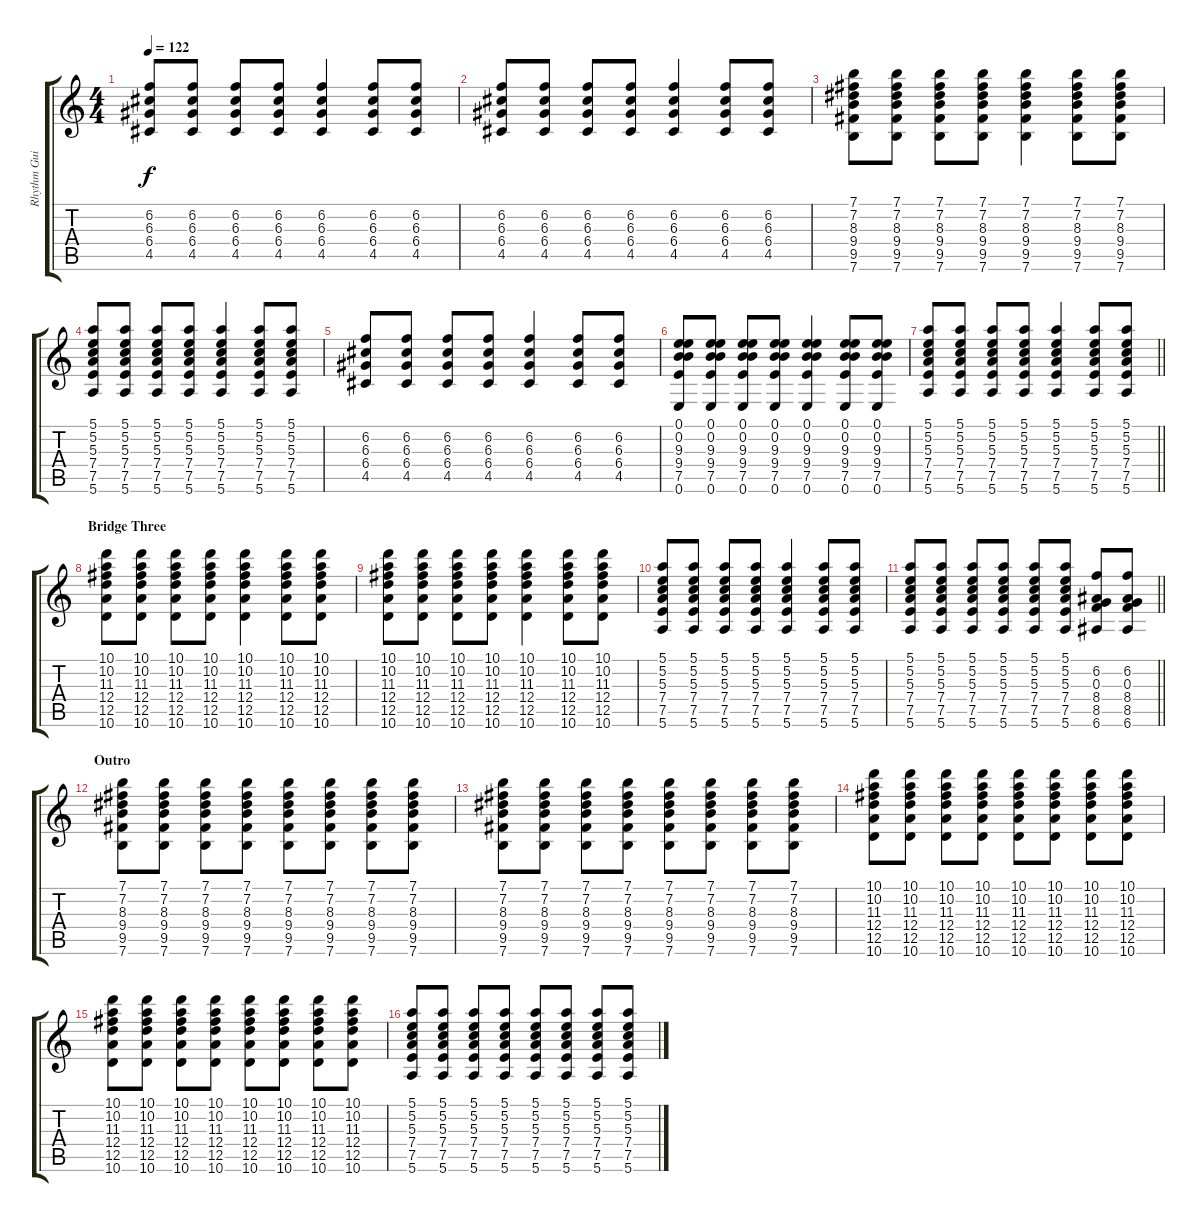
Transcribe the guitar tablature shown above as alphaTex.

\track ("Rhythm Guitar" "Rhythm Gui") {instrument acousticguitarsteel}
\staff {score tabs}
\tuning (E4 B3 G3 D3 A2 E2) {hide}
\ts (4 4)
\tempo 122
\clef g2
\ks c
(6.2 6.3 6.4 4.5).8{dy f} (6.2 6.3 6.4 4.5).8 (6.2 6.3 6.4 4.5).8 (6.2 6.3 6.4 4.5).8 (6.2 6.3 6.4 4.5).4 (6.2 6.3 6.4 4.5).8 (6.2 6.3 6.4 4.5).8 |
(6.2 6.3 6.4 4.5).8 (6.2 6.3 6.4 4.5).8 (6.2 6.3 6.4 4.5).8 (6.2 6.3 6.4 4.5).8 (6.2 6.3 6.4 4.5).4 (6.2 6.3 6.4 4.5).8 (6.2 6.3 6.4 4.5).8 |
(7.1 7.2 8.3 9.4 9.5 7.6).8 (7.1 7.2 8.3 9.4 9.5 7.6).8 (7.1 7.2 8.3 9.4 9.5 7.6).8 (7.1 7.2 8.3 9.4 9.5 7.6).8 (7.1 7.2 8.3 9.4 9.5 7.6).4 (7.1 7.2 8.3 9.4 9.5 7.6).8 (7.1 7.2 8.3 9.4 9.5 7.6).8 |
(5.1 5.2 5.3 7.4 7.5 5.6).8 (5.1 5.2 5.3 7.4 7.5 5.6).8 (5.1 5.2 5.3 7.4 7.5 5.6).8 (5.1 5.2 5.3 7.4 7.5 5.6).8 (5.1 5.2 5.3 7.4 7.5 5.6).4 (5.1 5.2 5.3 7.4 7.5 5.6).8 (5.1 5.2 5.3 7.4 7.5 5.6).8 |
(6.2 6.3 6.4 4.5).8 (6.2 6.3 6.4 4.5).8 (6.2 6.3 6.4 4.5).8 (6.2 6.3 6.4 4.5).8 (6.2 6.3 6.4 4.5).4 (6.2 6.3 6.4 4.5).8 (6.2 6.3 6.4 4.5).8 |
(0.1 0.2 9.3 9.4 7.5 0.6).8 (0.1 0.2 9.3 9.4 7.5 0.6).8 (0.1 0.2 9.3 9.4 7.5 0.6).8 (0.1 0.2 9.3 9.4 7.5 0.6).8 (0.1 0.2 9.3 9.4 7.5 0.6).4 (0.1 0.2 9.3 9.4 7.5 0.6).8 (0.1 0.2 9.3 9.4 7.5 0.6).8 |
\barLineRight lightlight
(5.1 5.2 5.3 7.4 7.5 5.6).8 (5.1 5.2 5.3 7.4 7.5 5.6).8 (5.1 5.2 5.3 7.4 7.5 5.6).8 (5.1 5.2 5.3 7.4 7.5 5.6).8 (5.1 5.2 5.3 7.4 7.5 5.6).4 (5.1 5.2 5.3 7.4 7.5 5.6).8 (5.1 5.2 5.3 7.4 7.5 5.6).8 |
\section ("" "Bridge Three")
(10.1 10.2 11.3 12.4 12.5 10.6).8 (10.1 10.2 11.3 12.4 12.5 10.6).8 (10.1 10.2 11.3 12.4 12.5 10.6).8 (10.1 10.2 11.3 12.4 12.5 10.6).8 (10.1 10.2 11.3 12.4 12.5 10.6).4 (10.1 10.2 11.3 12.4 12.5 10.6).8 (10.1 10.2 11.3 12.4 12.5 10.6).8 |
(10.1 10.2 11.3 12.4 12.5 10.6).8 (10.1 10.2 11.3 12.4 12.5 10.6).8 (10.1 10.2 11.3 12.4 12.5 10.6).8 (10.1 10.2 11.3 12.4 12.5 10.6).8 (10.1 10.2 11.3 12.4 12.5 10.6).4 (10.1 10.2 11.3 12.4 12.5 10.6).8 (10.1 10.2 11.3 12.4 12.5 10.6).8 |
(5.1 5.2 5.3 7.4 7.5 5.6).8 (5.1 5.2 5.3 7.4 7.5 5.6).8 (5.1 5.2 5.3 7.4 7.5 5.6).8 (5.1 5.2 5.3 7.4 7.5 5.6).8 (5.1 5.2 5.3 7.4 7.5 5.6).4 (5.1 5.2 5.3 7.4 7.5 5.6).8 (5.1 5.2 5.3 7.4 7.5 5.6).8 |
\barLineRight lightlight
(5.1 5.2 5.3 7.4 7.5 5.6).8 (5.1 5.2 5.3 7.4 7.5 5.6).8 (5.1 5.2 5.3 7.4 7.5 5.6).8 (5.1 5.2 5.3 7.4 7.5 5.6).8 (5.1 5.2 5.3 7.4 7.5 5.6).8 (5.1 5.2 5.3 7.4 7.5 5.6).8 (6.2 0.3 8.4 8.5 6.6).8 (6.2 0.3 8.4 8.5 6.6).8 |
\section ("" "Outro")
(7.1 7.2 8.3 9.4 9.5 7.6).8 (7.1 7.2 8.3 9.4 9.5 7.6).8 (7.1 7.2 8.3 9.4 9.5 7.6).8 (7.1 7.2 8.3 9.4 9.5 7.6).8 (7.1 7.2 8.3 9.4 9.5 7.6).8 (7.1 7.2 8.3 9.4 9.5 7.6).8 (7.1 7.2 8.3 9.4 9.5 7.6).8 (7.1 7.2 8.3 9.4 9.5 7.6).8 |
(7.1 7.2 8.3 9.4 9.5 7.6).8 (7.1 7.2 8.3 9.4 9.5 7.6).8 (7.1 7.2 8.3 9.4 9.5 7.6).8 (7.1 7.2 8.3 9.4 9.5 7.6).8 (7.1 7.2 8.3 9.4 9.5 7.6).8 (7.1 7.2 8.3 9.4 9.5 7.6).8 (7.1 7.2 8.3 9.4 9.5 7.6).8 (7.1 7.2 8.3 9.4 9.5 7.6).8 |
(10.1 10.2 11.3 12.4 12.5 10.6).8 (10.1 10.2 11.3 12.4 12.5 10.6).8 (10.1 10.2 11.3 12.4 12.5 10.6).8 (10.1 10.2 11.3 12.4 12.5 10.6).8 (10.1 10.2 11.3 12.4 12.5 10.6).8 (10.1 10.2 11.3 12.4 12.5 10.6).8 (10.1 10.2 11.3 12.4 12.5 10.6).8 (10.1 10.2 11.3 12.4 12.5 10.6).8 |
(10.1 10.2 11.3 12.4 12.5 10.6).8 (10.1 10.2 11.3 12.4 12.5 10.6).8 (10.1 10.2 11.3 12.4 12.5 10.6).8 (10.1 10.2 11.3 12.4 12.5 10.6).8 (10.1 10.2 11.3 12.4 12.5 10.6).8 (10.1 10.2 11.3 12.4 12.5 10.6).8 (10.1 10.2 11.3 12.4 12.5 10.6).8 (10.1 10.2 11.3 12.4 12.5 10.6).8 |
(5.1 5.2 5.3 7.4 7.5 5.6).8 (5.1 5.2 5.3 7.4 7.5 5.6).8 (5.1 5.2 5.3 7.4 7.5 5.6).8 (5.1 5.2 5.3 7.4 7.5 5.6).8 (5.1 5.2 5.3 7.4 7.5 5.6).8 (5.1 5.2 5.3 7.4 7.5 5.6).8 (5.1 5.2 5.3 7.4 7.5 5.6).8 (5.1 5.2 5.3 7.4 7.5 5.6).8
